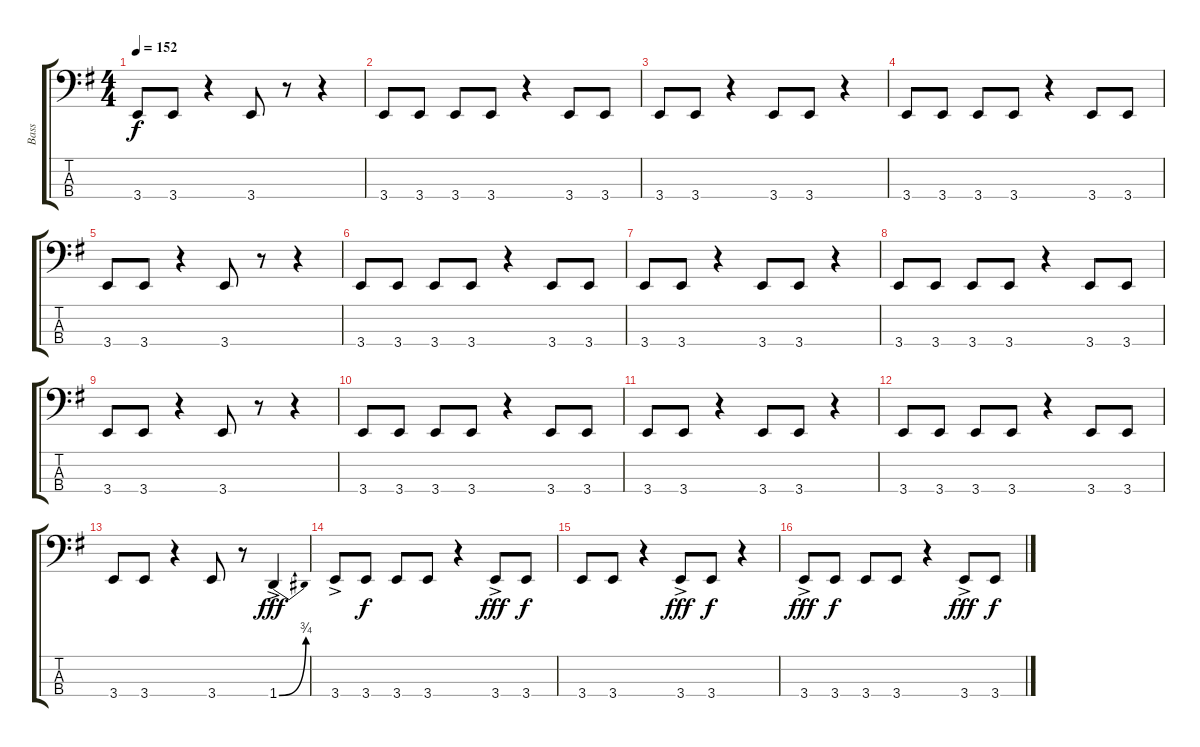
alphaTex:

\track ("Bass" "Bass") {instrument electricbasspick}
\staff {score tabs}
\tuning (E2 B1 Gb1 Db1) {hide}
\ts (4 4)
\tempo 152
\clef f4
\ks eminor
3.4.8{dy f} 3.4.8 r.4 3.4.8 r.8 r.4 |
3.4.8 3.4.8 3.4.8 3.4.8 r.4 3.4.8 3.4.8 |
3.4.8 3.4.8 r.4 3.4.8 3.4.8 r.4 |
3.4.8 3.4.8 3.4.8 3.4.8 r.4 3.4.8 3.4.8 |
3.4.8 3.4.8 r.4 3.4.8 r.8 r.4 |
3.4.8 3.4.8 3.4.8 3.4.8 r.4 3.4.8 3.4.8 |
3.4.8 3.4.8 r.4 3.4.8 3.4.8 r.4 |
3.4.8 3.4.8 3.4.8 3.4.8 r.4 3.4.8 3.4.8 |
3.4.8 3.4.8 r.4 3.4.8 r.8 r.4 |
3.4.8 3.4.8 3.4.8 3.4.8 r.4 3.4.8 3.4.8 |
3.4.8 3.4.8 r.4 3.4.8 3.4.8 r.4 |
3.4.8 3.4.8 3.4.8 3.4.8 r.4 3.4.8 3.4.8 |
3.4.8 3.4.8 r.4 3.4.8 r.8 1.4{be (bend 0 0 60 3) ac}.4{dy fff} |
3.4{ac}.8 3.4.8{dy f} 3.4.8 3.4.8 r.4 3.4{ac}.8{dy fff} 3.4.8{dy f} |
3.4.8 3.4.8 r.4 3.4{ac}.8{dy fff} 3.4.8{dy f} r.4 |
3.4{ac}.8{dy fff} 3.4.8{dy f} 3.4.8 3.4.8 r.4 3.4{ac}.8{dy fff} 3.4.8{dy f}
